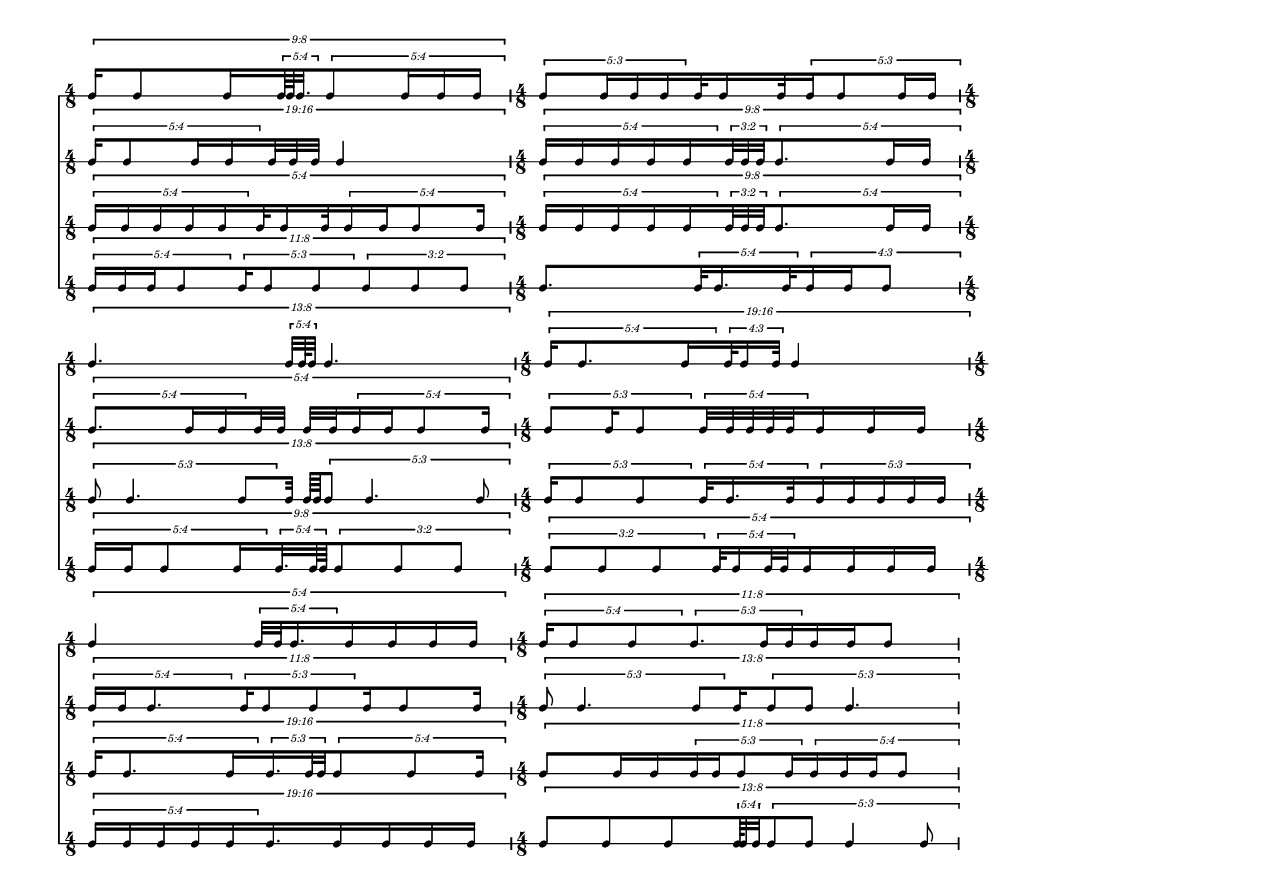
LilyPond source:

%%% Suitable for rhythmic examples:
%%%   OFF: first-system indent, bar numbers, automatic beaming
%%%   ON:  ragged-right, forget-accidentals
%%%
%%%   * Tuplets extend full length of figures they govern
%%%   * Tuplets are always written as fraction
%%%   * Line break are allowed on spanning durations
%%%   * All breakable spanners are set to True
%%%   * Collisions are ignored
%%%   * Paper layout is landscape

\header {
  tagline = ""
}

\midi{}
\layout {
  indent = #0
  ragged-right = ##t

  \context {
    \Score

    % proportional notation
    proportionalNotationDuration = #(ly:make-moment 1 54)
    %proportionalNotationDuration = #(ly:make-moment 1 74)
    %\override SpacingSpanner #'strict-note-spacing = ##t
    %\override SpacingSpanner #'strict-grace-spacing = ##t
    %\override SpacingSpanner #'uniform-stretching = ##t

    % breakable spanners
    \override Glissando #'breakable = ##t
    \override Beam #'breakable = ##t
    \override TextSpanner #'breakable = ##t

    % collisions
    %\override NoteColumn #'ignore-collision = ##t

    % tuplet handling
    tupletFullLength = ##t
    \override TupletNumber #'text = #tuplet-number::calc-fraction-text
    \override TupletBracket #'bracket-visibility = ##t
    \override TupletBracket #'padding = #2
    % allow tuplet bracket to always be visible, even for short tuplets.
    \override TupletBracket #'springs-and-rods = #ly:spanner::set-spacing-rods
    \override TupletBracket #'minimum-length = #3

    % bar numbers
    \remove Bar_number_engraver

    % text handling
    \override TextScript #'staff-padding = #4

  }

  \context {
    \Staff
    \override TimeSignature #'style = #'numbered
  }

  \context {
    \RhythmicStaff
    \override TimeSignature #'style = #'numbered
    \override VerticalAxisGroup #'minimum-Y-extent = #'(-2 . 4)
  }

  \context{
    \Voice
    % allow line break in spanning durations.
    % \remove "Forbid_line_break_engraver"
  }
}

#(set-default-paper-size "letter")
#(set-global-staff-size 12)



\score {
	<<
		\new RhythmicStaff {
\time 4/8
	\times 8/9 { 
		c'16  c'8  c'16   
 		\times 4/5 { 
		c'64  c'64  c'32.  
	} 
 		\times 4/5 { 
		c'8  c'16  c'16  c'16  
	} 
 	
	}

\time 4/8
	\times 3/5 { 
		c'8  c'16  c'16  c'16  
	} 
 	c'32  c'16  c'32   
 		\times 3/5 { 
		c'16  c'8  c'16  c'16  
	} 
 	

\time 4/8
	\times 8/13 { 
		c'4.  	\times 4/5 { 
		c'32  c'64  c'32  
	} 
 	c'4.  
	}

\time 4/8
	\times 16/19 { 
			\times 4/5 { 
		c'16  c'8.  c'16  
	} 
 		\times 3/4 { 
		c'32  c'16  c'32  
	} 
 	c'4  
	}

\time 4/8
	\times 4/5 { 
		c'4  	\times 4/5 { 
		c'32  c'32  c'16.  
	} 
 	c'16  c'16  c'16  c'16   
 	
	}

\time 4/8
	\times 8/11 { 
			\times 4/5 { 
		c'16  c'8  c'8  
	} 
 		\times 3/5 { 
		c'8.  c'16  c'16  
	} 
 	c'16  c'16  c'8   
 	
	}


}\new RhythmicStaff {
\time 4/8
	\times 16/19 { 
			\times 4/5 { 
		c'16  c'8  c'16  c'16  
	} 
 	c'32  c'32  c'32   
 	c'4  
	}

\time 4/8
	\times 8/9 { 
			\times 4/5 { 
		c'16  c'16  c'16  c'16  c'16  
	} 
 		\times 2/3 { 
		c'32  c'32  c'32  
	} 
 		\times 4/5 { 
		c'8.  c'16  c'16  
	} 
 	
	}

\time 4/8
	\times 4/5 { 
			\times 4/5 { 
		c'8.  c'16  c'16  
	} 
 	c'32  c'32  c'32  c'32   
 		\times 4/5 { 
		c'16  c'16  c'8  c'16  
	} 
 	
	}

\time 4/8
	\times 3/5 { 
		c'8  c'16  c'8  
	} 
 		\times 4/5 { 
		c'32  c'32  c'32  c'32  c'32  
	} 
 	c'16  c'16  c'16   
 	

\time 4/8
	\times 8/11 { 
			\times 4/5 { 
		c'16  c'16  c'8.  
	} 
 		\times 3/5 { 
		c'16  c'8  c'8  
	} 
 	c'16  c'8  c'16   
 	
	}

\time 4/8
	\times 8/13 { 
			\times 3/5 { 
		c'8  c'4.  c'8  
	} 
 	c'16  	\times 3/5 { 
		c'8  c'8  c'4.  
	} 
 	
	}


}\new RhythmicStaff {
\time 4/8
	\times 4/5 { 
			\times 4/5 { 
		c'16  c'16  c'16  c'16  c'16  
	} 
 	c'32  c'16  c'32   
 		\times 4/5 { 
		c'16  c'16  c'8  c'16  
	} 
 	
	}

\time 4/8
	\times 8/9 { 
			\times 4/5 { 
		c'16  c'16  c'16  c'16  c'16  
	} 
 		\times 2/3 { 
		c'32  c'32  c'32  
	} 
 		\times 4/5 { 
		c'8.  c'16  c'16  
	} 
 	
	}

\time 4/8
	\times 8/13 { 
			\times 3/5 { 
		c'8  c'4.  c'8  
	} 
 	c'32  c'64  c'64   
 		\times 3/5 { 
		c'8  c'4.  c'8  
	} 
 	
	}

\time 4/8
	\times 3/5 { 
		c'16  c'8  c'8  
	} 
 		\times 4/5 { 
		c'32  c'16.  c'32  
	} 
 		\times 3/5 { 
		c'16  c'16  c'16  c'16  c'16  
	} 
 	

\time 4/8
	\times 16/19 { 
			\times 4/5 { 
		c'16  c'8.  c'16  
	} 
 		\times 3/5 { 
		c'16.  c'32  c'32  
	} 
 		\times 4/5 { 
		c'8  c'8  c'16  
	} 
 	
	}

\time 4/8
	\times 8/11 { 
		c'8  c'16  c'16   
 		\times 3/5 { 
		c'16  c'16  c'8  c'16  
	} 
 		\times 4/5 { 
		c'16  c'16  c'16  c'8  
	} 
 	
	}


}\new RhythmicStaff {
\time 4/8
	\times 8/11 { 
			\times 4/5 { 
		c'16  c'16  c'16  c'8  
	} 
 		\times 3/5 { 
		c'16  c'8  c'8  
	} 
 		\times 2/3 { 
		c'8  c'8  c'8  
	} 
 	
	}

\time 4/8
c'8.  	\times 4/5 { 
		c'32  c'16.  c'32  
	} 
 		\times 3/4 { 
		c'16  c'16  c'8  
	} 
 	

\time 4/8
	\times 8/9 { 
			\times 4/5 { 
		c'16  c'16  c'8  c'16  
	} 
 		\times 4/5 { 
		c'32.  c'64  c'64  
	} 
 		\times 2/3 { 
		c'8  c'8  c'8  
	} 
 	
	}

\time 4/8
	\times 4/5 { 
			\times 2/3 { 
		c'8  c'8  c'8  
	} 
 		\times 4/5 { 
		c'32  c'16  c'32  c'32  
	} 
 	c'16  c'16  c'16  c'16   
 	
	}

\time 4/8
	\times 16/19 { 
			\times 4/5 { 
		c'16  c'16  c'16  c'16  c'16  
	} 
 	c'16.  c'16  c'16  c'16  c'16   
 	
	}

\time 4/8
	\times 8/13 { 
		c'8  c'8  c'8   
 		\times 4/5 { 
		c'64  c'32  c'32  
	} 
 		\times 3/5 { 
		c'8  c'8  c'4  c'8  
	} 
 	
	}


}
  >> 
}

